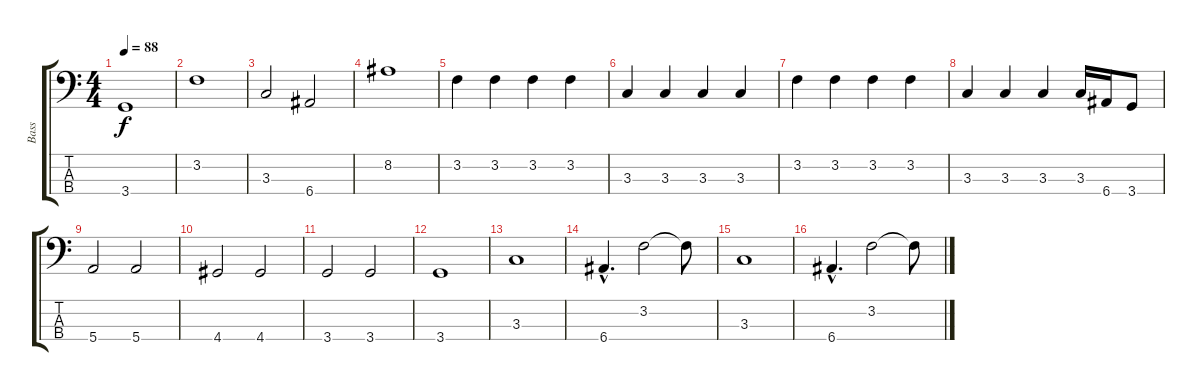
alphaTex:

\track ("Bass" "Bass") {instrument electricbassfinger}
\staff {score tabs}
\tuning (G2 D2 A1 E1) {hide}
\ts (4 4)
\tempo 88
\clef f4
\ks c
3.4.1{dy f} |
3.2.1 |
3.3.2 6.4.2 |
8.2.1 |
3.2.4 3.2.4 3.2.4 3.2.4 |
3.3.4 3.3.4 3.3.4 3.3.4 |
3.2.4 3.2.4 3.2.4 3.2.4 |
3.3.4 3.3.4 3.3.4 3.3.16 6.4.16 3.4.8 |
5.4.2 5.4.2 |
4.4.2 4.4.2 |
3.4.2 3.4.2 |
3.4.1 |
3.3.1 |
6.4{hac}.4{d} 3.2.2 3.2{t}.8 |
3.3.1 |
6.4{hac}.4{d} 3.2.2 3.2{t}.8
